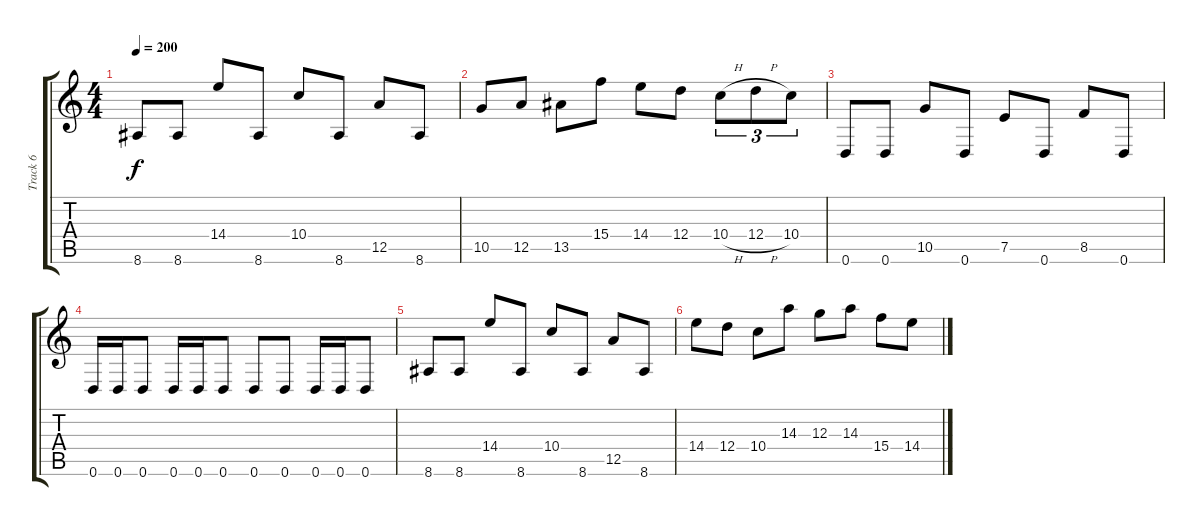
\track ("Track 6" "Track 6") {instrument distortionguitar}
\staff {score tabs}
\tuning (E4 B3 G3 D3 A2 D2) {hide}
\ts (4 4)
\tempo 200
\clef g2
\ks c
8.6.8{dy f} 8.6.8 14.4.8 8.6.8 10.4.8 8.6.8 12.5.8 8.6.8 |
10.5.8 12.5.8 13.5.8 15.4.8 14.4.8 12.4.8 10.4{h}.8{tu (3 2)} 12.4{h}.8{tu (3 2)} 10.4.8{tu (3 2)} |
0.6.8 0.6.8 10.5.8 0.6.8 7.5.8 0.6.8 8.5.8 0.6.8 |
0.6.16 0.6.16 0.6.8 0.6.16 0.6.16 0.6.8 0.6.8 0.6.8 0.6.16 0.6.16 0.6.8 |
8.6.8 8.6.8 14.4.8 8.6.8 10.4.8 8.6.8 12.5.8 8.6.8 |
14.4.8 12.4.8 10.4.8 14.3.8 12.3.8 14.3.8 15.4.8 14.4.8
